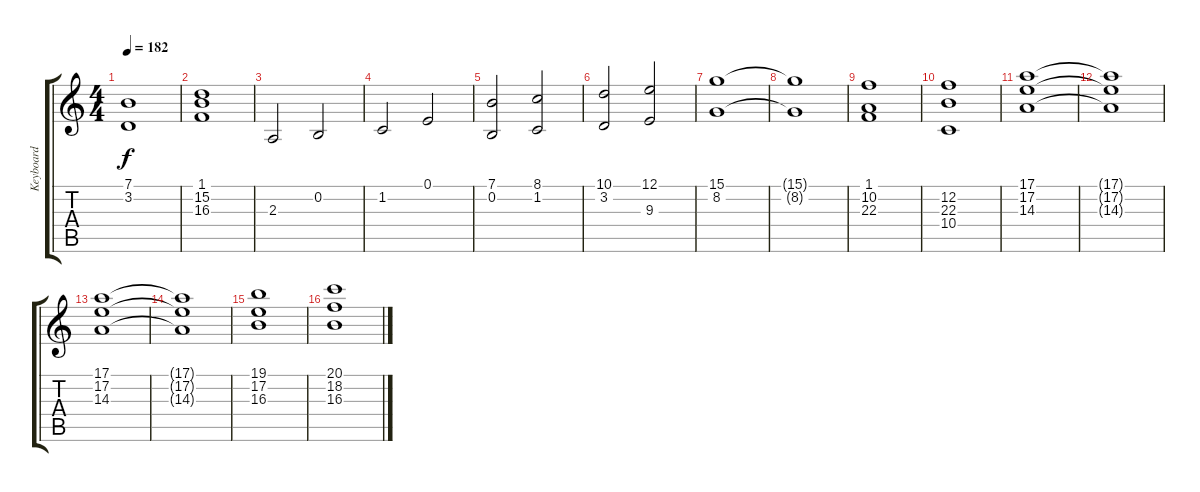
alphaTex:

\track ("Keyboard" "Keyboard") {instrument fx7echoes}
\staff {score tabs}
\tuning (E4 B3 G3 D3 A2 E2) {hide}
\ts (4 4)
\tempo 182
\clef g2
\ks c
(7.1 3.2).1{dy f} |
(1.1 15.2 16.3).1 |
2.3.2 0.2.2 |
1.2.2 0.1.2 |
(7.1 0.2).2 (8.1 1.2).2 |
(10.1 3.2).2 (12.1 9.3).2 |
(15.1 8.2).1 |
(15.1{t} 8.2{t}).1 |
(1.1 10.2 22.3).1 |
(12.2 22.3 10.4).1 |
(17.1 17.2 14.3).1 |
(17.1{t} 17.2{t} 14.3{t}).1 |
(17.1 17.2 14.3).1 |
(17.1{t} 17.2{t} 14.3{t}).1 |
(19.1 17.2 16.3).1 |
(20.1 18.2 16.3).1
